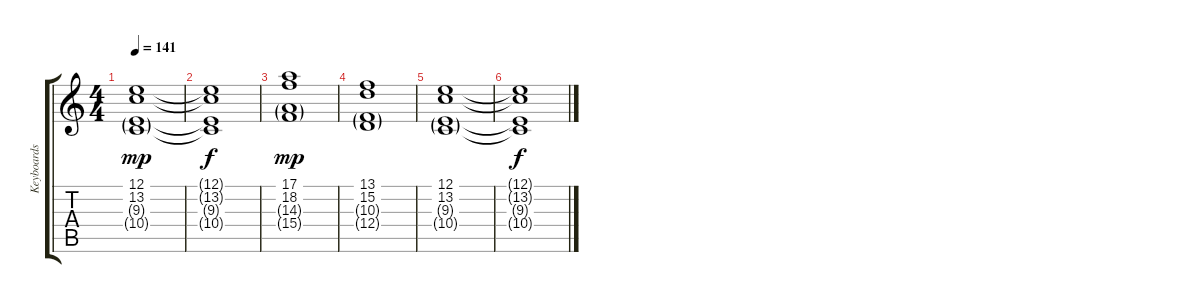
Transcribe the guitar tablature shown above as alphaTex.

\track ("Keyboards 1" "Keyboards ") {instrument acousticgrandpiano}
\staff {score tabs}
\tuning (E4 B3 G3 D3 A2 E2) {hide}
\ts (4 4)
\tempo 141
\clef g2
\ks c
(12.1 13.2 9.3{g} 10.4{g}).1{dy mp} |
(12.1{t} 13.2{t} 9.3{t} 10.4{t}).1{dy f} |
(17.1 18.2 14.3{g} 15.4{g}).1{dy mp} |
(13.1 15.2 10.3{g} 12.4{g}).1 |
(12.1 13.2 9.3{g} 10.4{g}).1 |
(12.1{t} 13.2{t} 9.3{t} 10.4{t}).1{dy f}
